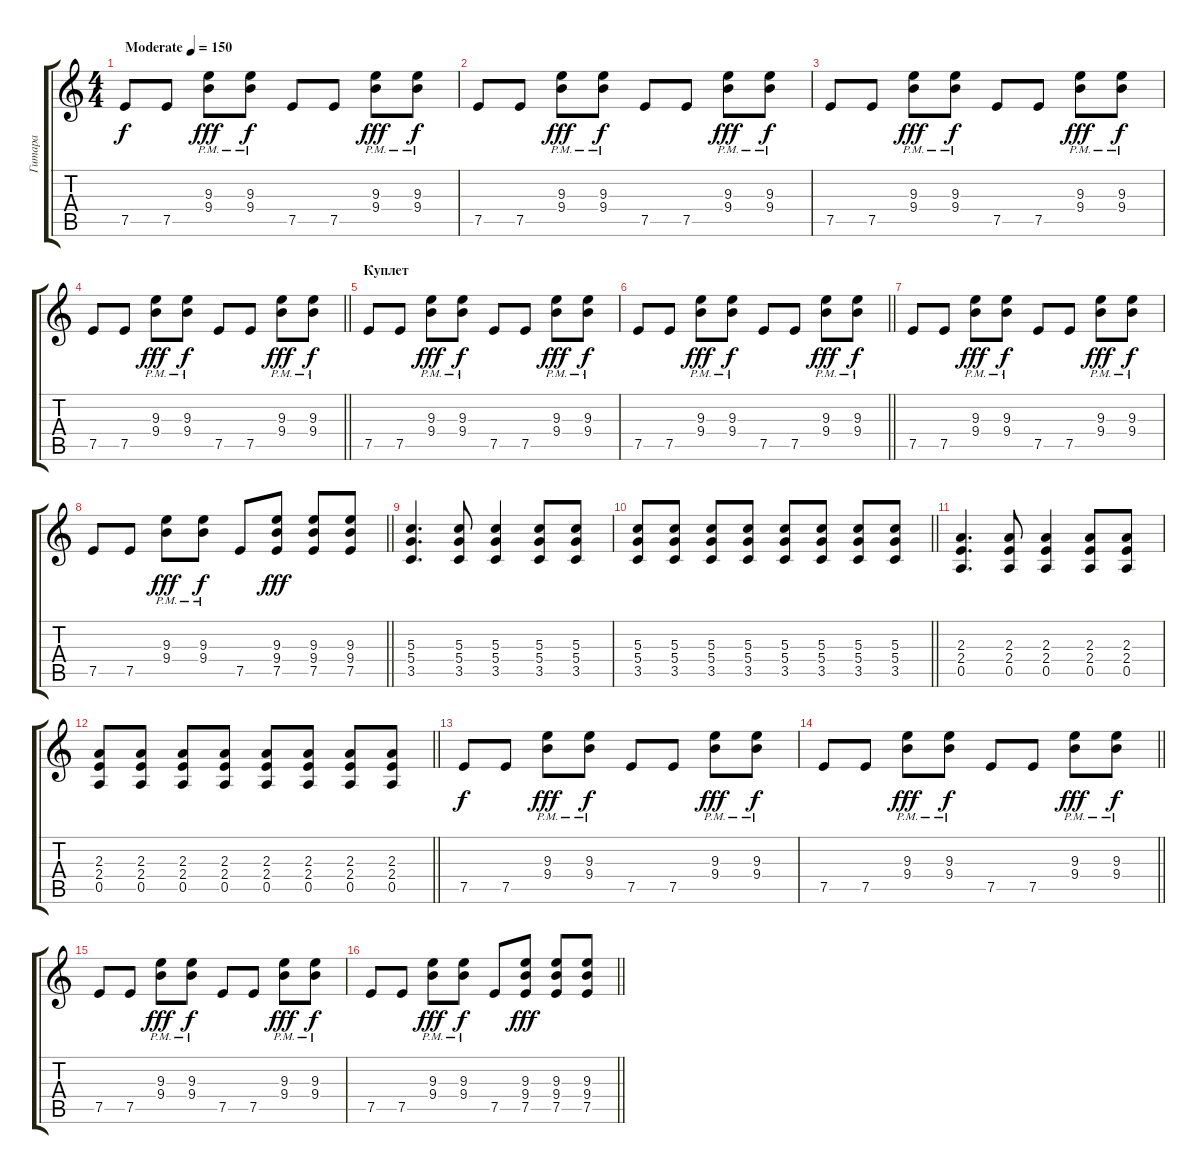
\track ("Гитара" "Гитара") {instrument overdrivenguitar}
\staff {score tabs}
\tuning (E4 B3 G3 D3 A2 E2) {hide}
\ts (4 4)
\tempo (150 "Moderate")
\clef g2
\ks c
7.5.8{dy f instrument overdrivenguitar} 7.5.8 (9.3{pm} 9.4{pm}).8{dy fff} (9.3{pm} 9.4{pm}).8{dy f} 7.5.8 7.5.8 (9.3{pm} 9.4{pm}).8{dy fff} (9.3{pm} 9.4{pm}).8{dy f} |
7.5.8 7.5.8 (9.3{pm} 9.4{pm}).8{dy fff} (9.3{pm} 9.4{pm}).8{dy f} 7.5.8 7.5.8 (9.3{pm} 9.4{pm}).8{dy fff} (9.3{pm} 9.4{pm}).8{dy f} |
7.5.8 7.5.8 (9.3{pm} 9.4{pm}).8{dy fff} (9.3{pm} 9.4{pm}).8{dy f} 7.5.8 7.5.8 (9.3{pm} 9.4{pm}).8{dy fff} (9.3{pm} 9.4{pm}).8{dy f} |
\barLineRight lightlight
7.5.8 7.5.8 (9.3{pm} 9.4{pm}).8{dy fff} (9.3{pm} 9.4{pm}).8{dy f} 7.5.8 7.5.8 (9.3{pm} 9.4{pm}).8{dy fff} (9.3{pm} 9.4{pm}).8{dy f} |
\section ("" "Куплет")
7.5.8 7.5.8 (9.3{pm} 9.4{pm}).8{dy fff} (9.3{pm} 9.4{pm}).8{dy f} 7.5.8 7.5.8 (9.3{pm} 9.4{pm}).8{dy fff} (9.3{pm} 9.4{pm}).8{dy f} |
\barLineRight lightlight
7.5.8 7.5.8 (9.3{pm} 9.4{pm}).8{dy fff} (9.3{pm} 9.4{pm}).8{dy f} 7.5.8 7.5.8 (9.3{pm} 9.4{pm}).8{dy fff} (9.3{pm} 9.4{pm}).8{dy f} |
7.5.8 7.5.8 (9.3{pm} 9.4{pm}).8{dy fff} (9.3{pm} 9.4{pm}).8{dy f} 7.5.8 7.5.8 (9.3{pm} 9.4{pm}).8{dy fff} (9.3{pm} 9.4{pm}).8{dy f} |
\barLineRight lightlight
7.5.8 7.5.8 (9.3{pm} 9.4{pm}).8{dy fff} (9.3{pm} 9.4{pm}).8{dy f} 7.5.8 (9.3 9.4 7.5).8{dy fff} (9.3 9.4 7.5).8 (9.3 9.4 7.5).8 |
(5.3 5.4 3.5).4{d} (5.3 5.4 3.5).8 (5.3 5.4 3.5).4 (5.3 5.4 3.5).8 (5.3 5.4 3.5).8 |
\barLineRight lightlight
(5.3 5.4 3.5).8 (5.3 5.4 3.5).8 (5.3 5.4 3.5).8 (5.3 5.4 3.5).8 (5.3 5.4 3.5).8 (5.3 5.4 3.5).8 (5.3 5.4 3.5).8 (5.3 5.4 3.5).8 |
(2.3 2.4 0.5).4{d} (2.3 2.4 0.5).8 (2.3 2.4 0.5).4 (2.3 2.4 0.5).8 (2.3 2.4 0.5).8 |
\barLineRight lightlight
(2.3 2.4 0.5).8 (2.3 2.4 0.5).8 (2.3 2.4 0.5).8 (2.3 2.4 0.5).8 (2.3 2.4 0.5).8 (2.3 2.4 0.5).8 (2.3 2.4 0.5).8 (2.3 2.4 0.5).8 |
7.5.8{dy f} 7.5.8 (9.3{pm} 9.4{pm}).8{dy fff} (9.3{pm} 9.4{pm}).8{dy f} 7.5.8 7.5.8 (9.3{pm} 9.4{pm}).8{dy fff} (9.3{pm} 9.4{pm}).8{dy f} |
\barLineRight lightlight
7.5.8 7.5.8 (9.3{pm} 9.4{pm}).8{dy fff} (9.3{pm} 9.4{pm}).8{dy f} 7.5.8 7.5.8 (9.3{pm} 9.4{pm}).8{dy fff} (9.3{pm} 9.4{pm}).8{dy f} |
7.5.8 7.5.8 (9.3{pm} 9.4{pm}).8{dy fff} (9.3{pm} 9.4{pm}).8{dy f} 7.5.8 7.5.8 (9.3{pm} 9.4{pm}).8{dy fff} (9.3{pm} 9.4{pm}).8{dy f} |
\barLineRight lightlight
7.5.8 7.5.8 (9.3{pm} 9.4{pm}).8{dy fff} (9.3{pm} 9.4{pm}).8{dy f} 7.5.8 (9.3 9.4 7.5).8{dy fff} (9.3 9.4 7.5).8 (9.3 9.4 7.5).8
